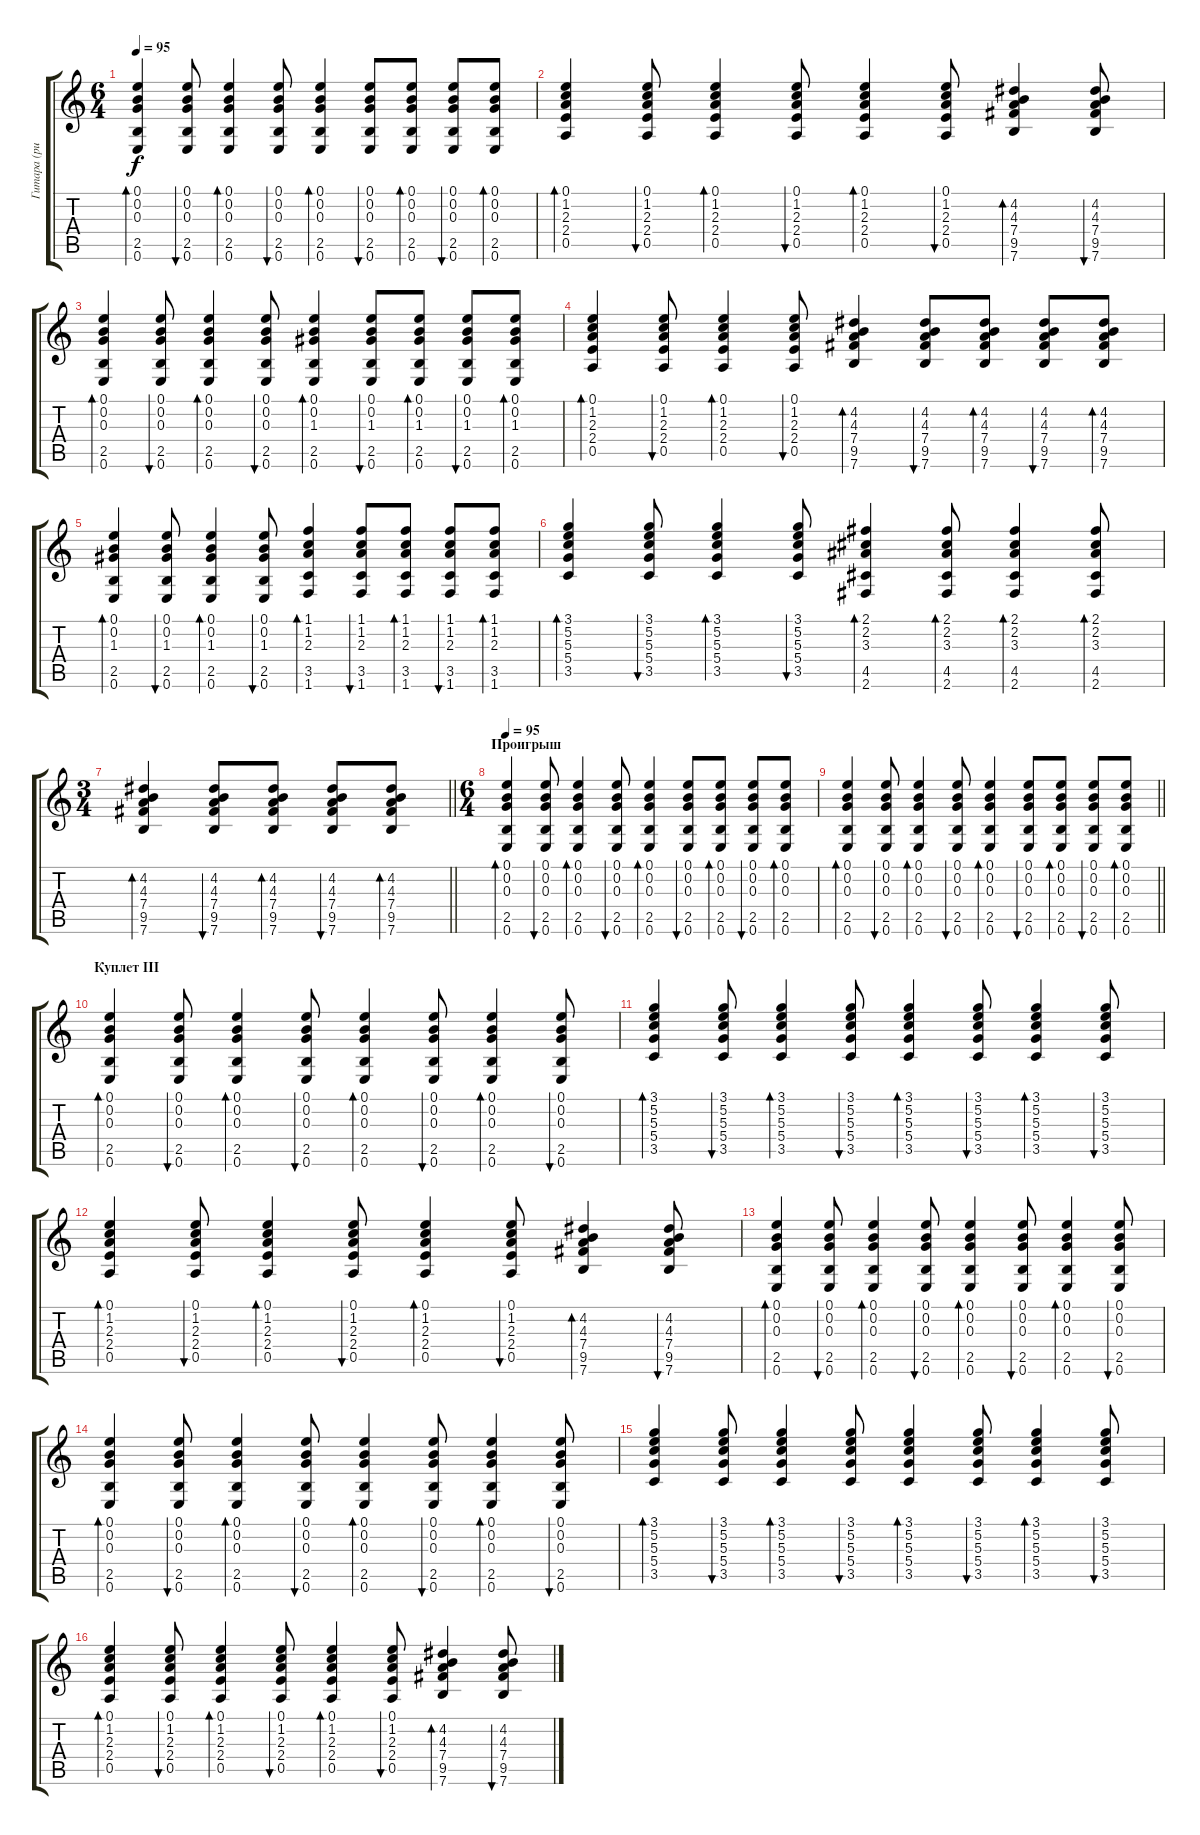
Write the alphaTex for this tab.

\track ("Гитара (ритм)" "Гитара (ри") {instrument acousticguitarsteel}
\staff {score tabs}
\tuning (E4 B3 G3 D3 A2 E2) {hide}
\ts (6 4)
\tempo 95
\clef g2
\ks c
(0.1 0.2 0.3 2.5 0.6).4{bd 60 dy f} (0.1 0.2 0.3 2.5 0.6).8{bu 60} (0.1 0.2 0.3 2.5 0.6).4{bd 60} (0.1 0.2 0.3 2.5 0.6).8{bu 60} (0.1 0.2 0.3 2.5 0.6).4{bd 60} (0.1 0.2 0.3 2.5 0.6).8{bu 60} (0.1 0.2 0.3 2.5 0.6).8{bd 60} (0.1 0.2 0.3 2.5 0.6).8{bu 60} (0.1 0.2 0.3 2.5 0.6).8{bd 60} |
(0.1 1.2 2.3 2.4 0.5).4{bd 60} (0.1 1.2 2.3 2.4 0.5).8{bu 60} (0.1 1.2 2.3 2.4 0.5).4{bd 60} (0.1 1.2 2.3 2.4 0.5).8{bu 60} (0.1 1.2 2.3 2.4 0.5).4{bd 60} (0.1 1.2 2.3 2.4 0.5).8{bu 60} (4.2 4.3 7.4 9.5 7.6).4{bd 60} (4.2 4.3 7.4 9.5 7.6).8{bu 60} |
(0.1 0.2 0.3 2.5 0.6).4{bd 60} (0.1 0.2 0.3 2.5 0.6).8{bu 60} (0.1 0.2 0.3 2.5 0.6).4{bd 60} (0.1 0.2 0.3 2.5 0.6).8{bu 60} (0.1 0.2 1.3 2.5 0.6).4{bd 60} (0.1 0.2 1.3 2.5 0.6).8{bu 60} (0.1 0.2 1.3 2.5 0.6).8{bd 60} (0.1 0.2 1.3 2.5 0.6).8{bu 60} (0.1 0.2 1.3 2.5 0.6).8{bd 60} |
(0.1 1.2 2.3 2.4 0.5).4{bd 60} (0.1 1.2 2.3 2.4 0.5).8{bu 60} (0.1 1.2 2.3 2.4 0.5).4{bd 60} (0.1 1.2 2.3 2.4 0.5).8{bu 60} (4.2 4.3 7.4 9.5 7.6).4{bd 60} (4.2 4.3 7.4 9.5 7.6).8{bu 60} (4.2 4.3 7.4 9.5 7.6).8{bd 60} (4.2 4.3 7.4 9.5 7.6).8{bu 60} (4.2 4.3 7.4 9.5 7.6).8{bd 60} |
(0.1 0.2 1.3 2.5 0.6).4{bd 60} (0.1 0.2 1.3 2.5 0.6).8{bu 60} (0.1 0.2 1.3 2.5 0.6).4{bd 60} (0.1 0.2 1.3 2.5 0.6).8{bu 60} (1.1 1.2 2.3 3.5 1.6).4{bd 60} (1.1 1.2 2.3 3.5 1.6).8{bu 60} (1.1 1.2 2.3 3.5 1.6).8{bd 60} (1.1 1.2 2.3 3.5 1.6).8{bu 60} (1.1 1.2 2.3 3.5 1.6).8{bd 60} |
(3.1 5.2 5.3 5.4 3.5).4{bd 60} (3.1 5.2 5.3 5.4 3.5).8{bu 60} (3.1 5.2 5.3 5.4 3.5).4{bd 60} (3.1 5.2 5.3 5.4 3.5).8{bu 60} (2.1 2.2 3.3 4.5 2.6).4{bd 60} (2.1 2.2 3.3 4.5 2.6).8{bd 60} (2.1 2.2 3.3 4.5 2.6).4{bd 60} (2.1 2.2 3.3 4.5 2.6).8{bd 60} |
\ts (3 4)
\barLineRight lightlight
(4.2 4.3 7.4 9.5 7.6).4{bd 60} (4.2 4.3 7.4 9.5 7.6).8{bu 60} (4.2 4.3 7.4 9.5 7.6).8{bd 60} (4.2 4.3 7.4 9.5 7.6).8{bu 60} (4.2 4.3 7.4 9.5 7.6).8{bd 60} |
\ts (6 4)
\section ("" "Проигрыш")
\tempo 95
(0.1 0.2 0.3 2.5 0.6).4{bd 60} (0.1 0.2 0.3 2.5 0.6).8{bu 60} (0.1 0.2 0.3 2.5 0.6).4{bd 60} (0.1 0.2 0.3 2.5 0.6).8{bu 60} (0.1 0.2 0.3 2.5 0.6).4{bd 60} (0.1 0.2 0.3 2.5 0.6).8{bu 60} (0.1 0.2 0.3 2.5 0.6).8{bd 60} (0.1 0.2 0.3 2.5 0.6).8{bu 60} (0.1 0.2 0.3 2.5 0.6).8{bd 60} |
\barLineRight lightlight
(0.1 0.2 0.3 2.5 0.6).4{bd 60} (0.1 0.2 0.3 2.5 0.6).8{bu 60} (0.1 0.2 0.3 2.5 0.6).4{bd 60} (0.1 0.2 0.3 2.5 0.6).8{bu 60} (0.1 0.2 0.3 2.5 0.6).4{bd 60} (0.1 0.2 0.3 2.5 0.6).8{bu 60} (0.1 0.2 0.3 2.5 0.6).8{bd 60} (0.1 0.2 0.3 2.5 0.6).8{bu 60} (0.1 0.2 0.3 2.5 0.6).8{bd 60} |
\section ("" "Куплет III")
(0.1 0.2 0.3 2.5 0.6).4{bd 60} (0.1 0.2 0.3 2.5 0.6).8{bu 60} (0.1 0.2 0.3 2.5 0.6).4{bd 60} (0.1 0.2 0.3 2.5 0.6).8{bu 60} (0.1 0.2 0.3 2.5 0.6).4{bd 60} (0.1 0.2 0.3 2.5 0.6).8{bu 60} (0.1 0.2 0.3 2.5 0.6).4{bd 60} (0.1 0.2 0.3 2.5 0.6).8{bu 60} |
(3.1 5.2 5.3 5.4 3.5).4{bd 60} (3.1 5.2 5.3 5.4 3.5).8{bu 60} (3.1 5.2 5.3 5.4 3.5).4{bd 60} (3.1 5.2 5.3 5.4 3.5).8{bu 60} (3.1 5.2 5.3 5.4 3.5).4{bd 60} (3.1 5.2 5.3 5.4 3.5).8{bu 60} (3.1 5.2 5.3 5.4 3.5).4{bd 60} (3.1 5.2 5.3 5.4 3.5).8{bu 60} |
(0.1 1.2 2.3 2.4 0.5).4{bd 60} (0.1 1.2 2.3 2.4 0.5).8{bu 60} (0.1 1.2 2.3 2.4 0.5).4{bd 60} (0.1 1.2 2.3 2.4 0.5).8{bu 60} (0.1 1.2 2.3 2.4 0.5).4{bd 60} (0.1 1.2 2.3 2.4 0.5).8{bu 60} (4.2 4.3 7.4 9.5 7.6).4{bd 60} (4.2 4.3 7.4 9.5 7.6).8{bu 60} |
(0.1 0.2 0.3 2.5 0.6).4{bd 60} (0.1 0.2 0.3 2.5 0.6).8{bu 60} (0.1 0.2 0.3 2.5 0.6).4{bd 60} (0.1 0.2 0.3 2.5 0.6).8{bu 60} (0.1 0.2 0.3 2.5 0.6).4{bd 60} (0.1 0.2 0.3 2.5 0.6).8{bu 60} (0.1 0.2 0.3 2.5 0.6).4{bd 60} (0.1 0.2 0.3 2.5 0.6).8{bu 60} |
(0.1 0.2 0.3 2.5 0.6).4{bd 60} (0.1 0.2 0.3 2.5 0.6).8{bu 60} (0.1 0.2 0.3 2.5 0.6).4{bd 60} (0.1 0.2 0.3 2.5 0.6).8{bu 60} (0.1 0.2 0.3 2.5 0.6).4{bd 60} (0.1 0.2 0.3 2.5 0.6).8{bu 60} (0.1 0.2 0.3 2.5 0.6).4{bd 60} (0.1 0.2 0.3 2.5 0.6).8{bu 60} |
(3.1 5.2 5.3 5.4 3.5).4{bd 60} (3.1 5.2 5.3 5.4 3.5).8{bu 60} (3.1 5.2 5.3 5.4 3.5).4{bd 60} (3.1 5.2 5.3 5.4 3.5).8{bu 60} (3.1 5.2 5.3 5.4 3.5).4{bd 60} (3.1 5.2 5.3 5.4 3.5).8{bu 60} (3.1 5.2 5.3 5.4 3.5).4{bd 60} (3.1 5.2 5.3 5.4 3.5).8{bu 60} |
(0.1 1.2 2.3 2.4 0.5).4{bd 60} (0.1 1.2 2.3 2.4 0.5).8{bu 60} (0.1 1.2 2.3 2.4 0.5).4{bd 60} (0.1 1.2 2.3 2.4 0.5).8{bu 60} (0.1 1.2 2.3 2.4 0.5).4{bd 60} (0.1 1.2 2.3 2.4 0.5).8{bu 60} (4.2 4.3 7.4 9.5 7.6).4{bd 60} (4.2 4.3 7.4 9.5 7.6).8{bu 60}
